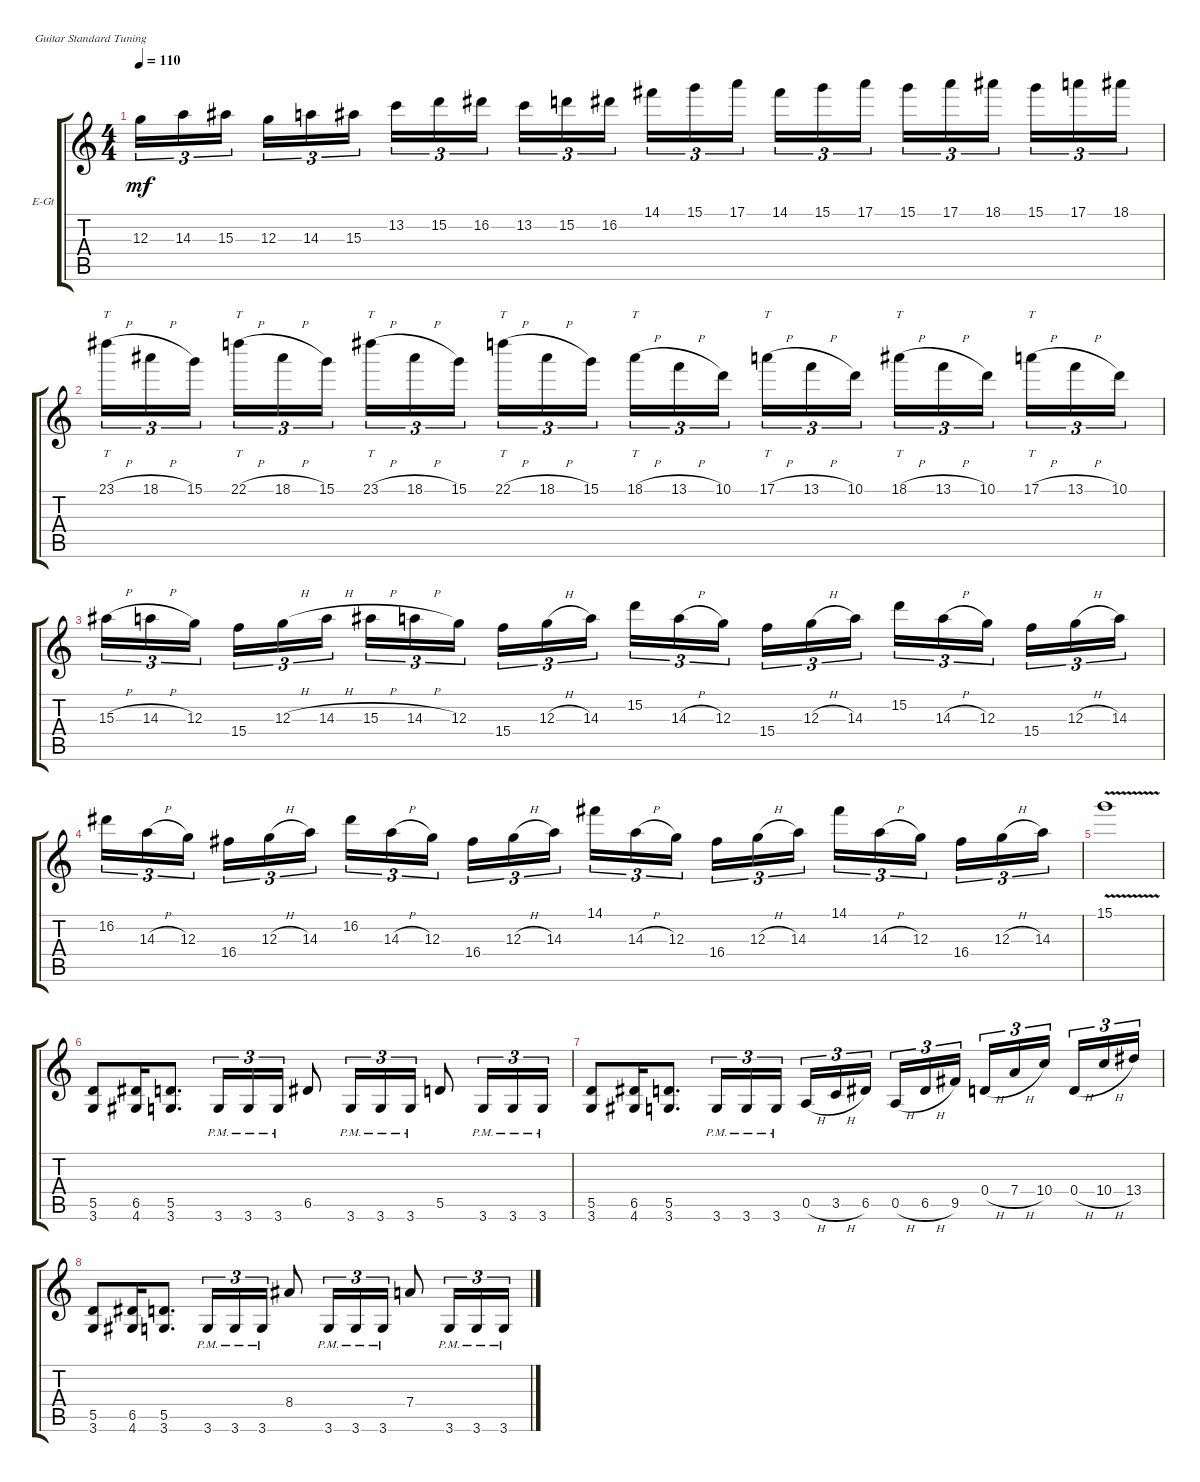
\defaultSystemsLayout 4
\bracketExtendMode groupsimilarinstruments
\firstSystemTrackNameOrientation horizontal
\otherSystemsTrackNameOrientation horizontal
\track ("Electric Guitar" "E-Gt") {instrument distortionguitar}
\staff {score tabs}
\tuning (E4 B3 G3 D3 A2 E2)
\ts (4 4)
\tempo 110
\clef g2
\ks c
12.3.16{tu (3 2) dy mf} 14.3.16{tu (3 2)} 15.3.16{tu (3 2)} 12.3.16{tu (3 2)} 14.3.16{tu (3 2)} 15.3.16{tu (3 2)} 13.2.16{tu (3 2)} 15.2.16{tu (3 2)} 16.2.16{tu (3 2)} 13.2.16{tu (3 2)} 15.2.16{tu (3 2)} 16.2.16{tu (3 2)} 14.1.16{tu (3 2)} 15.1.16{tu (3 2)} 17.1.16{tu (3 2)} 14.1.16{tu (3 2)} 15.1.16{tu (3 2)} 17.1.16{tu (3 2)} 15.1.16{tu (3 2)} 17.1.16{tu (3 2)} 18.1.16{tu (3 2)} 15.1.16{tu (3 2)} 17.1.16{tu (3 2)} 18.1.16{tu (3 2)} |
23.1{h}.16{tt tu (3 2)} 18.1{h}.16{tu (3 2)} 15.1.16{tu (3 2)} 22.1{h}.16{tt tu (3 2)} 18.1{h}.16{tu (3 2)} 15.1.16{tu (3 2)} 23.1{h}.16{tt tu (3 2)} 18.1{h}.16{tu (3 2)} 15.1.16{tu (3 2)} 22.1{h}.16{tt tu (3 2)} 18.1{h}.16{tu (3 2)} 15.1.16{tu (3 2)} 18.1{h}.16{tt tu (3 2)} 13.1{h}.16{tu (3 2)} 10.1.16{tu (3 2)} 17.1{h}.16{tt tu (3 2)} 13.1{h}.16{tu (3 2)} 10.1.16{tu (3 2)} 18.1{h}.16{tt tu (3 2)} 13.1{h}.16{tu (3 2)} 10.1.16{tu (3 2)} 17.1{h}.16{tt tu (3 2)} 13.1{h}.16{tu (3 2)} 10.1.16{tu (3 2)} |
15.3{h}.16{tu (3 2)} 14.3{h}.16{tu (3 2)} 12.3.16{tu (3 2)} 15.4.16{tu (3 2)} 12.3{h}.16{tu (3 2)} 14.3{h}.16{tu (3 2)} 15.3{h}.16{tu (3 2)} 14.3{h}.16{tu (3 2)} 12.3.16{tu (3 2)} 15.4.16{tu (3 2)} 12.3{h}.16{tu (3 2)} 14.3.16{tu (3 2)} 15.2.16{tu (3 2)} 14.3{h}.16{tu (3 2)} 12.3.16{tu (3 2)} 15.4.16{tu (3 2)} 12.3{h}.16{tu (3 2)} 14.3.16{tu (3 2)} 15.2.16{tu (3 2)} 14.3{h}.16{tu (3 2)} 12.3.16{tu (3 2)} 15.4.16{tu (3 2)} 12.3{h}.16{tu (3 2)} 14.3.16{tu (3 2)} |
16.2.16{tu (3 2)} 14.3{h}.16{tu (3 2)} 12.3.16{tu (3 2)} 16.4.16{tu (3 2)} 12.3{h}.16{tu (3 2)} 14.3.16{tu (3 2)} 16.2.16{tu (3 2)} 14.3{h}.16{tu (3 2)} 12.3.16{tu (3 2)} 16.4.16{tu (3 2)} 12.3{h}.16{tu (3 2)} 14.3.16{tu (3 2)} 14.1.16{tu (3 2)} 14.3{h}.16{tu (3 2)} 12.3.16{tu (3 2)} 16.4.16{tu (3 2)} 12.3{h}.16{tu (3 2)} 14.3.16{tu (3 2)} 14.1.16{tu (3 2)} 14.3{h}.16{tu (3 2)} 12.3.16{tu (3 2)} 16.4.16{tu (3 2)} 12.3{h}.16{tu (3 2)} 14.3.16{tu (3 2)} |
15.1{v}.1 |
(3.6 5.5).8 (4.6 6.5).16 (3.6 5.5).8{d} 3.6{pm}.16{tu (3 2)} 3.6{pm}.16{tu (3 2)} 3.6{pm}.16{tu (3 2)} 6.5.8 3.6{pm}.16{tu (3 2)} 3.6{pm}.16{tu (3 2)} 3.6{pm}.16{tu (3 2)} 5.5.8 3.6{pm}.16{tu (3 2)} 3.6{pm}.16{tu (3 2)} 3.6{pm}.16{tu (3 2)} |
(3.6 5.5).8 (4.6 6.5).16 (3.6 5.5).8{d} 3.6{pm}.16{tu (3 2)} 3.6{pm}.16{tu (3 2)} 3.6{pm}.16{tu (3 2)} 0.5{h}.16{tu (3 2)} 3.5{h}.16{tu (3 2)} 6.5.16{tu (3 2)} 0.5{h}.16{tu (3 2)} 6.5{h}.16{tu (3 2)} 9.5.16{tu (3 2)} 0.4{h}.16{tu (3 2)} 7.4{h}.16{tu (3 2)} 10.4.16{tu (3 2)} 0.4{h}.16{tu (3 2)} 10.4{h}.16{tu (3 2)} 13.4.16{tu (3 2)} |
(3.6 5.5).8 (4.6 6.5).16 (3.6 5.5).8{d} 3.6{pm}.16{tu (3 2)} 3.6{pm}.16{tu (3 2)} 3.6{pm}.16{tu (3 2)} 8.4.8 3.6{pm}.16{tu (3 2)} 3.6{pm}.16{tu (3 2)} 3.6{pm}.16{tu (3 2)} 7.4.8 3.6{pm}.16{tu (3 2)} 3.6{pm}.16{tu (3 2)} 3.6{pm}.16{tu (3 2)}
